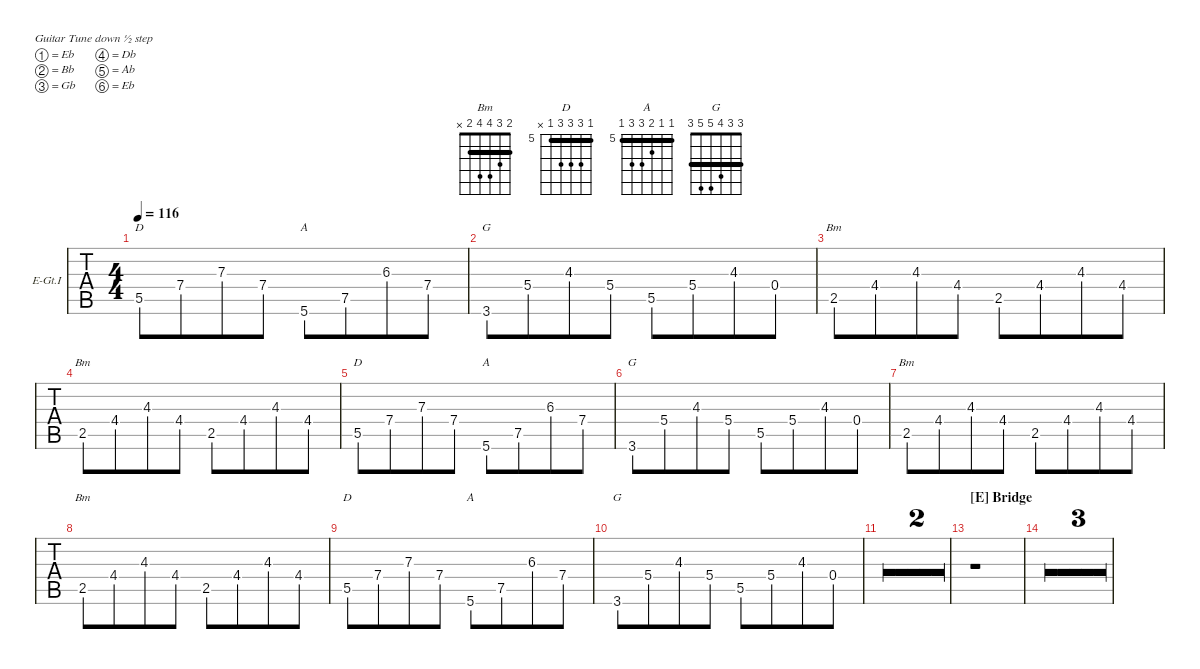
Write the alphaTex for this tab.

\hideDynamics
\bracketExtendMode nobrackets
\firstSystemTrackNameOrientation horizontal
\otherSystemsTrackNameOrientation horizontal
\track ("E.Guitar I (Rythm Left)" "E-Gt.I") {multiBarRest instrument distortionguitar}
\staff {tabs}
\tuning (Eb4 Bb3 Gb3 Db3 Ab2 Eb2)
\chord ("Bm" 2 3 4 4 2 x) {barre 2}
\chord ("D" 5 7 7 7 5 x) {firstfret 5 barre 5}
\chord ("A" 5 5 6 7 7 5) {firstfret 5 barre (5 5)}
\chord ("G" 3 3 4 5 5 3) {barre (3 3)}
\ts (4 4)
\tempo 116
\clef g2
\ks db
5.5.8{ch "D" dy mf beam merge} 7.4.8{beam merge} 7.3.8{beam merge} 7.4.8 5.6.8{ch "A" beam merge} 7.5.8{beam merge} 6.3.8{beam merge} 7.4.8 |
3.6.8{ch "G" beam merge} 5.4.8{beam merge} 4.3.8{beam merge} 5.4.8 5.5.8{beam merge} 5.4.8{beam merge} 4.3.8{beam merge} 0.4.8 |
2.5.8{ch "Bm" beam merge} 4.4.8{beam merge} 4.3.8{beam merge} 4.4.8 2.5.8{beam merge} 4.4.8{beam merge} 4.3.8{beam merge} 4.4.8 |
2.5.8{ch "Bm" beam merge} 4.4.8{beam merge} 4.3.8{beam merge} 4.4.8 2.5.8{beam merge} 4.4.8{beam merge} 4.3.8{beam merge} 4.4.8 |
5.5.8{ch "D" beam merge} 7.4.8{beam merge} 7.3.8{beam merge} 7.4.8 5.6.8{ch "A" beam merge} 7.5.8{beam merge} 6.3.8{beam merge} 7.4.8 |
3.6.8{ch "G" beam merge} 5.4.8{beam merge} 4.3.8{beam merge} 5.4.8 5.5.8{beam merge} 5.4.8{beam merge} 4.3.8{beam merge} 0.4.8 |
2.5.8{ch "Bm" beam merge} 4.4.8{beam merge} 4.3.8{beam merge} 4.4.8 2.5.8{beam merge} 4.4.8{beam merge} 4.3.8{beam merge} 4.4.8 |
2.5.8{ch "Bm" beam merge} 4.4.8{beam merge} 4.3.8{beam merge} 4.4.8 2.5.8{beam merge} 4.4.8{beam merge} 4.3.8{beam merge} 4.4.8 |
5.5.8{ch "D" beam merge} 7.4.8{beam merge} 7.3.8{beam merge} 7.4.8 5.6.8{ch "A" beam merge} 7.5.8{beam merge} 6.3.8{beam merge} 7.4.8 |
3.6.8{ch "G" beam merge} 5.4.8{beam merge} 4.3.8{beam merge} 5.4.8 5.5.8{beam merge} 5.4.8{beam merge} 4.3.8{beam merge} 0.4.8 |
r.1 |
r.1 |
\section ("E" "Bridge")
r.1 |
r.1 |
r.1 |
r.1
